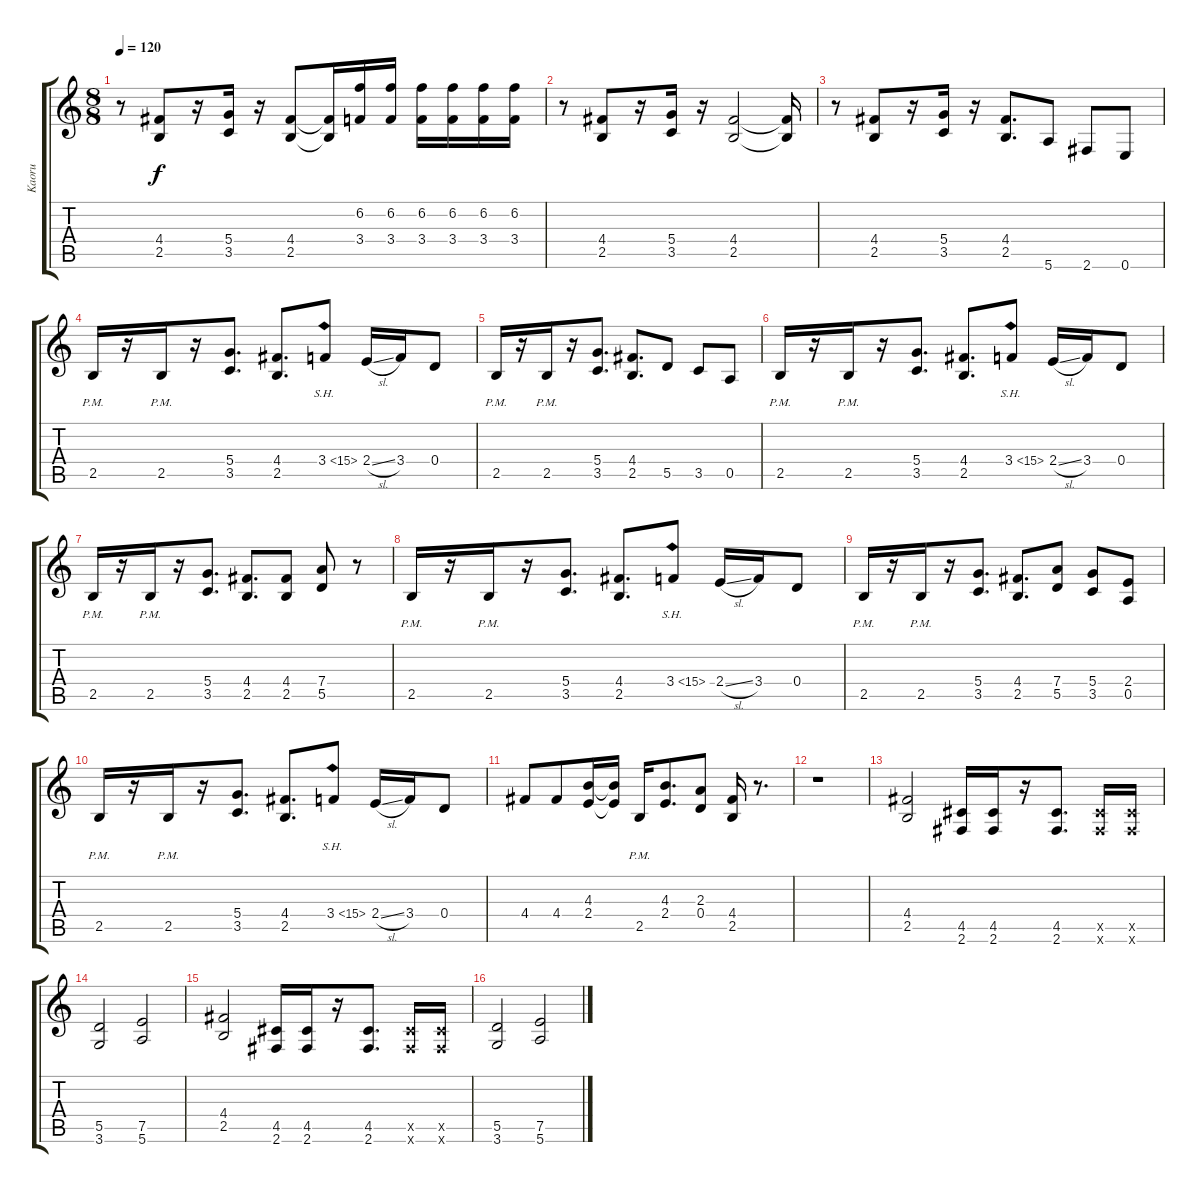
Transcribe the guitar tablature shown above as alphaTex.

\track ("Kaoru" "Kaoru") {instrument overdrivenguitar}
\staff {score tabs}
\tuning (E4 B3 G3 D3 A2 E2) {hide}
\ts (8 8)
\tempo 120
\clef g2
\ks c
r.8{dy f} (4.4 2.5).8 r.16 (5.4 3.5).16 r.16 (4.4 2.5).8 (4.4{t} 2.5{t}).16 (6.2 3.4).16 (6.2 3.4).16 (6.2 3.4).16 (6.2 3.4).16 (6.2 3.4).16 (6.2 3.4).16 |
r.8 (4.4 2.5).8 r.16 (5.4 3.5).16 r.16 (4.4 2.5).2 (4.4{t} 2.5{t}).16 |
r.8 (4.4 2.5).8 r.16 (5.4 3.5).16 r.16 (4.4 2.5).8{d} 5.6.8 2.6.8 0.6.8 |
2.5{pm}.16 r.16 2.5{pm}.16 r.16 (5.4 3.5).8{d} (4.4 2.5).8{d} 3.4{sh 12}.8 2.4{sl}.16 3.4.16 0.4.8 |
2.5{pm}.16 r.16 2.5{pm}.16 r.16 (5.4 3.5).8{d} (4.4 2.5).8{d} 5.5.8 3.5.8 0.5.8 |
2.5{pm}.16 r.16 2.5{pm}.16 r.16 (5.4 3.5).8{d} (4.4 2.5).8{d} 3.4{sh 12}.8 2.4{sl}.16 3.4.16 0.4.8 |
2.5{pm}.16 r.16 2.5{pm}.16 r.16 (5.4 3.5).8{d} (4.4 2.5).8{d} (4.4 2.5).8 (7.4 5.5).8 r.8 |
2.5{pm}.16 r.16 2.5{pm}.16 r.16 (5.4 3.5).8{d} (4.4 2.5).8{d} 3.4{sh 12}.8 2.4{sl}.16 3.4.16 0.4.8 |
2.5{pm}.16 r.16 2.5{pm}.16 r.16 (5.4 3.5).8{d} (4.4 2.5).8{d} (7.4 5.5).8 (5.4 3.5).8 (2.4 0.5).8 |
2.5{pm}.16 r.16 2.5{pm}.16 r.16 (5.4 3.5).8{d} (4.4 2.5).8{d} 3.4{sh 12}.8 2.4{sl}.16 3.4.16 0.4.8 |
4.4.8 4.4.8 (4.3 2.4).16 (4.3{t} 2.4{t}).16 2.5{pm}.16 (4.3 2.4).8{d} (2.3 0.4).8 (4.4 2.5).16 r.8{d} |
r.1 |
(4.4 2.5).2 (4.5 2.6).16 (4.5 2.6).16 r.16 (4.5 2.6).8{d} (4.5{x} 2.6{x}).16 (4.5{x} 2.6{x}).16 |
(5.5 3.6).2 (7.5 5.6).2 |
(4.4 2.5).2 (4.5 2.6).16 (4.5 2.6).16 r.16 (4.5 2.6).8{d} (4.5{x} 2.6{x}).16 (4.5{x} 2.6{x}).16 |
(5.5 3.6).2 (7.5 5.6).2
